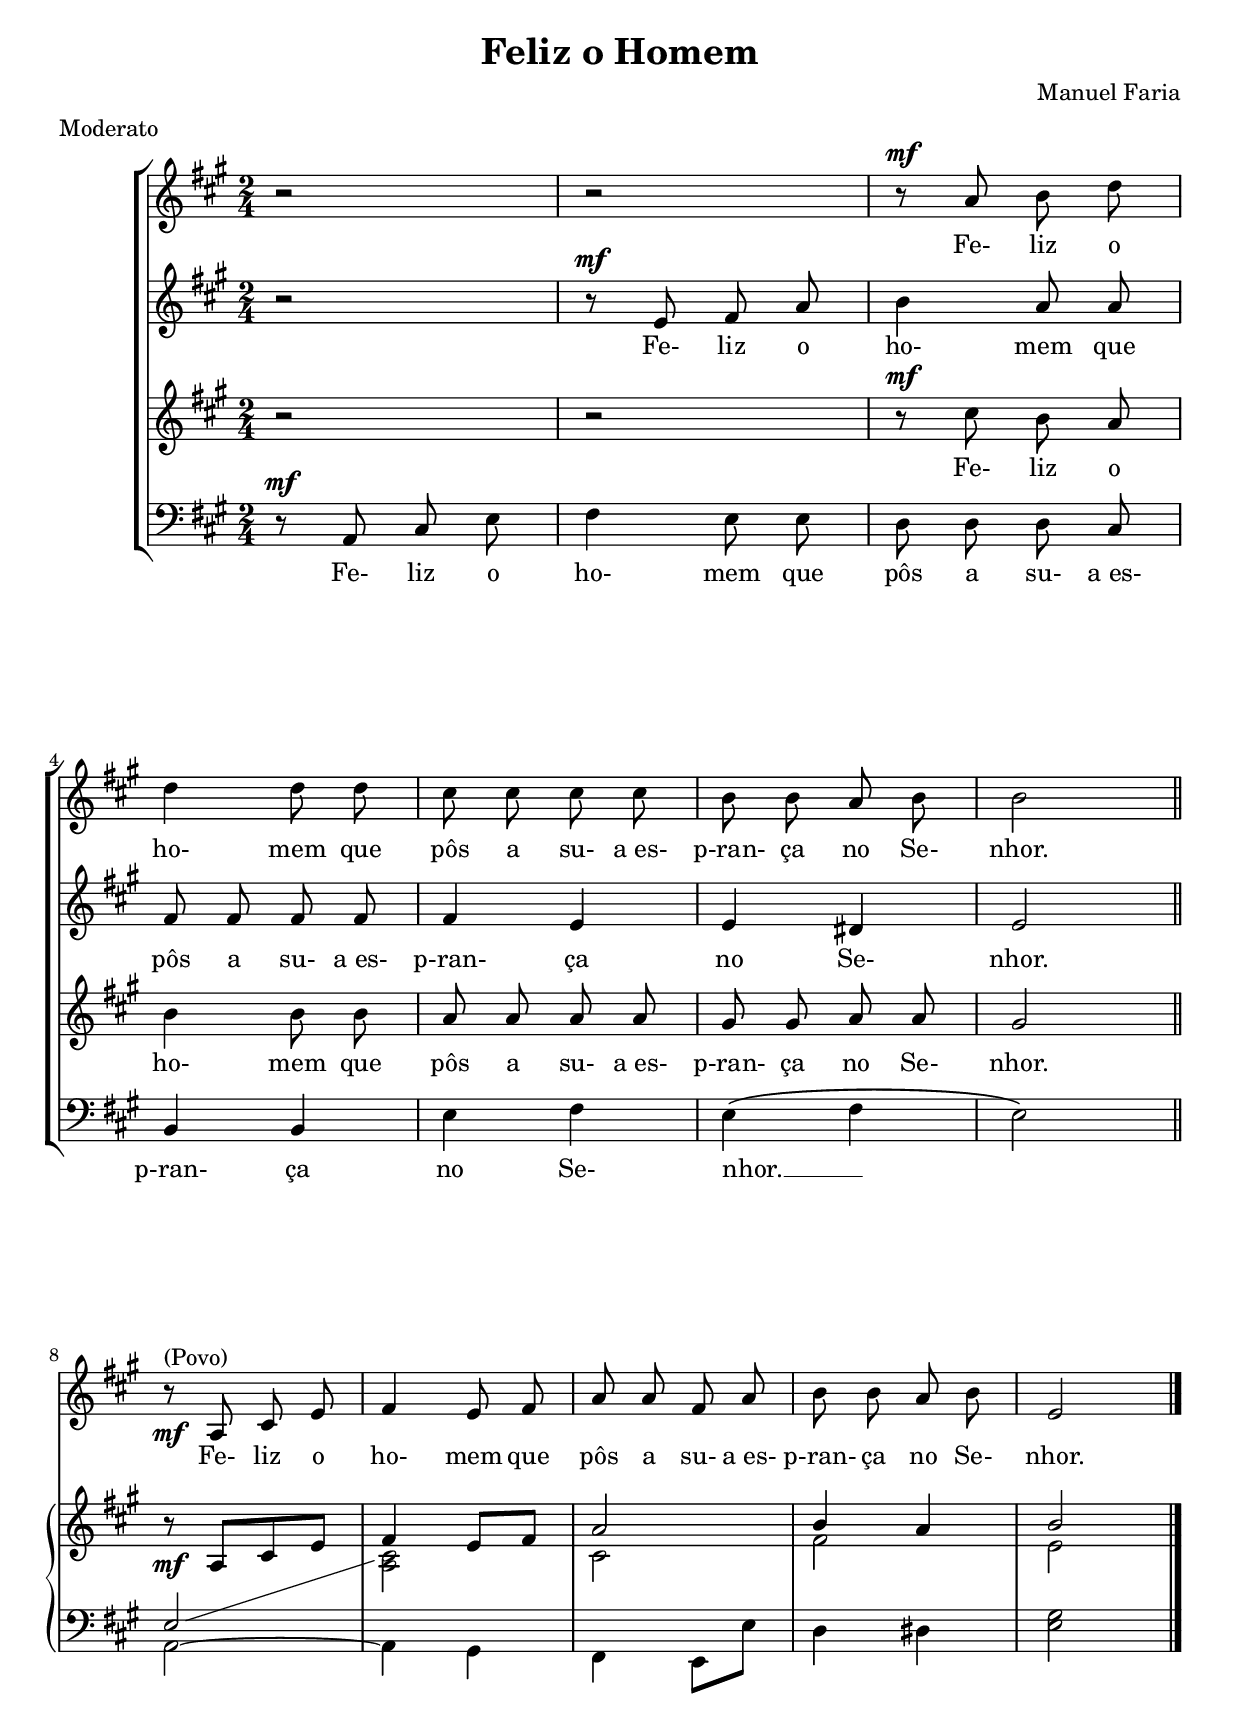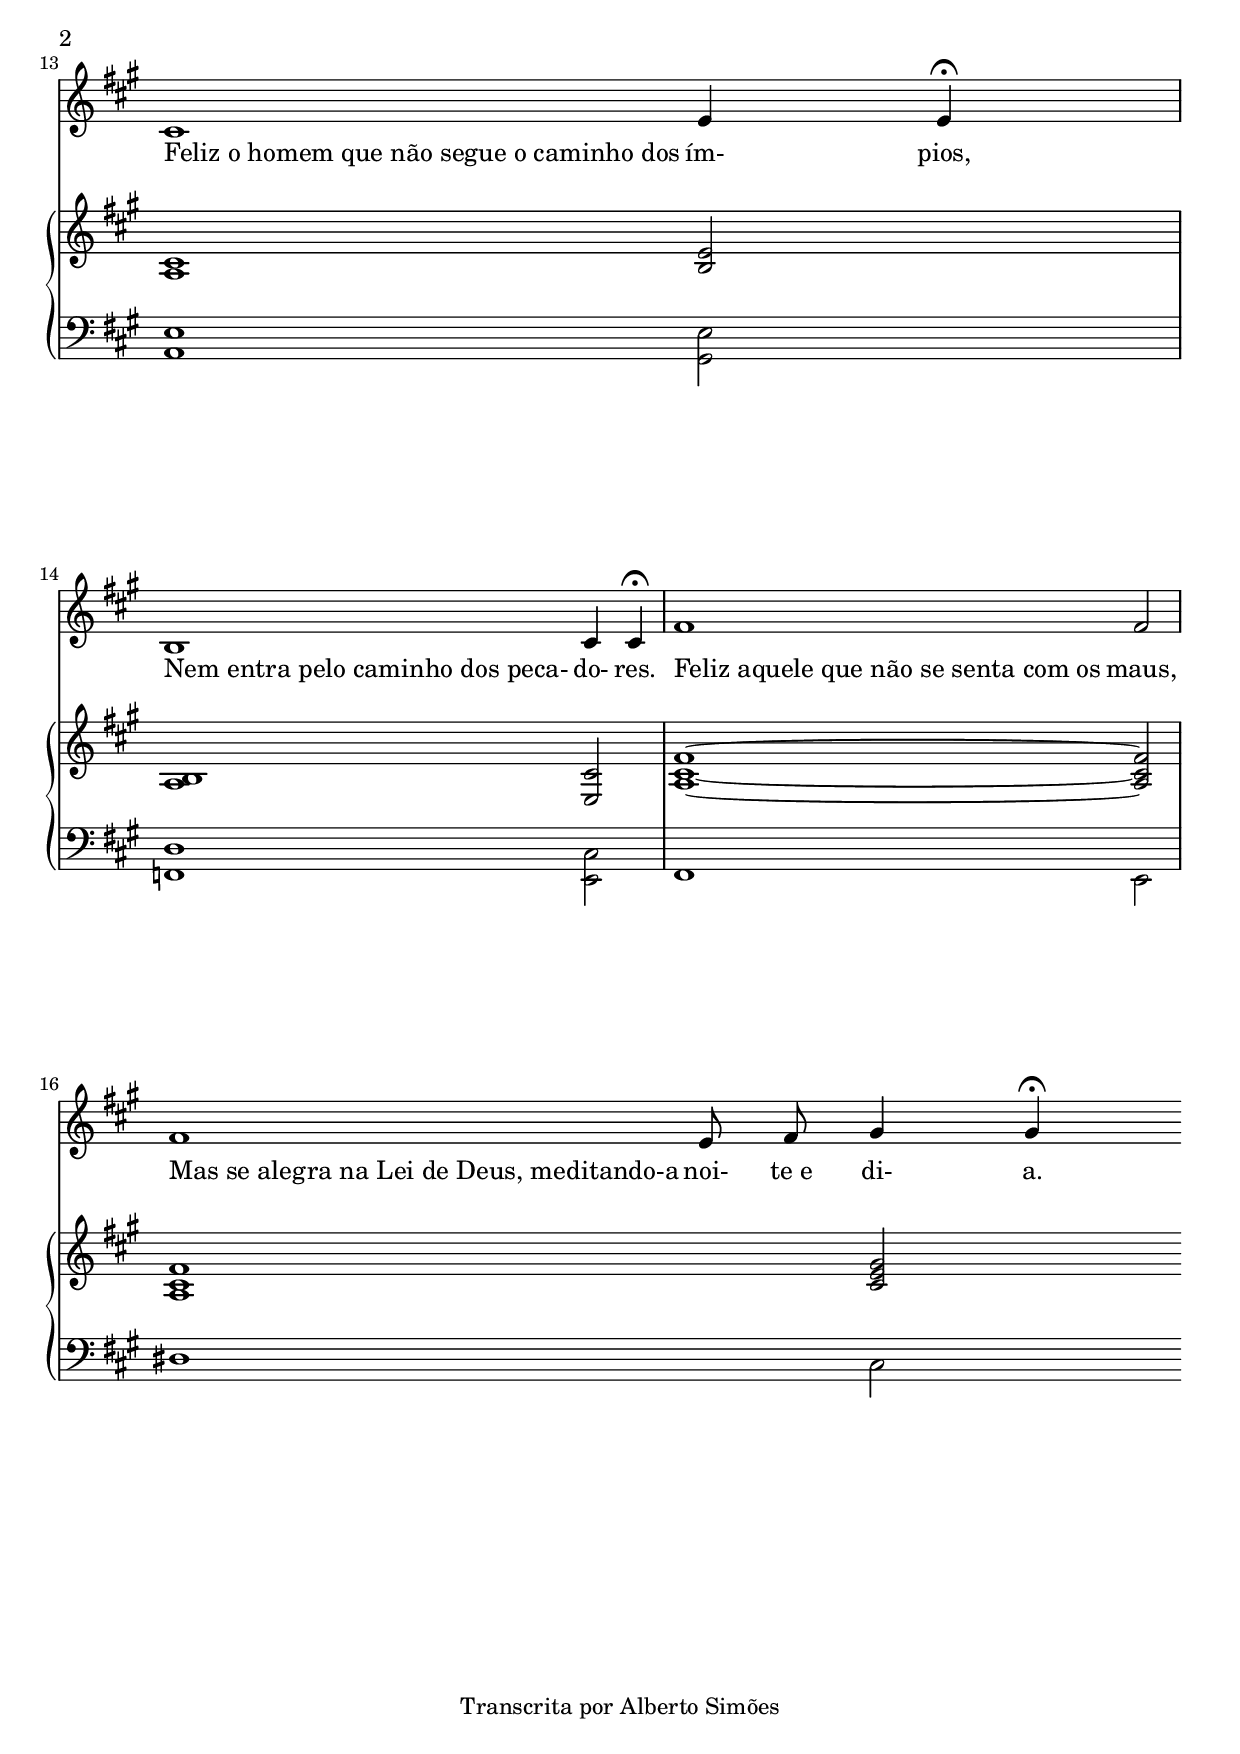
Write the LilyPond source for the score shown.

\version "2.14.0"

\header {
  title = "Feliz o Homem"
  composer = "Manuel Faria"
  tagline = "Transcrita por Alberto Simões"
  meter = "Moderato"
  ocasioes = "misc"
  seccao   = "misc,meditacao"

}


global = {
  \key a \major
  \time 2/4
}

tS = \lyricmode {
  Fe- liz o ho- mem que pôs a su- a_es- p-ran- ça no Se- nhor.
  Fe- liz o ho- mem que pôs a su- a_es- p-ran- ça no Se- nhor.

  \once \override LyricText #'self-alignment-X = #LEFT
  "Feliz o homem que não segue o caminho dos" ím- pios,
  \once \override LyricText #'self-alignment-X = #LEFT
  "Nem entra pelo caminho dos peca-" do- res.
  \once \override LyricText #'self-alignment-X = #LEFT
  "Feliz aquele que não se senta com os" maus,
  \once \override LyricText #'self-alignment-X = #LEFT
  "Mas se alegra na Lei de Deus, meditando-a" noi- te_e di- a.
}


tB = \lyricmode {
  Fe- liz o ho- mem que pôs a su- a_es- p-ran- ça no Se- nhor. __ _
}

vS = \relative c'' {
  \global
  \autoBeamOff
  \clef treble

  r2 r2 r8^\mf a8 b d
  d4 d8 d cis cis cis cis b b a b b2
  \bar "||"
  \break  
  r8^\markup{(Povo)}_\mf a,8 cis e fis4 e8 fis a a fis a b b a b e,2
  \bar "|."
  \break

  \set Score.measureLength = #(ly:make-moment 6 4)
  cis1 e4 e \fermata
  \set Score.measureLength = #(ly:make-moment 6 4)
  b1 cis4 cis \fermata
  \set Score.measureLength = #(ly:make-moment 6 4)
  fis1 fis2 
  \set Score.measureLength = #(ly:make-moment 7 4)
  fis1 e8 fis gis4 gis\fermata \bar ":|"
}

vA = \relative c' {
  \global
  \autoBeamOff
  \clef treble

  r2 r8^\mf e8 fis a b4 a8 a
  fis fis fis fis fis4 e e dis e2
}

vT = \relative c'' {
  \global
  \clef treble
  \autoBeamOff

  r2 r2 r8^\mf cis8 b a
  b4 b8 b a a a a gis gis a a gis2

}

vB = \relative c {
  \global
  \clef bass
  \autoBeamOff

  r8^\mf a8 cis e fis4 e8 e d d d cis
  b4 b e fis e\( fis e2\)
}

upper = \relative c'' {
  \global
  \stemUp
  s2 s2 s2 s2 s2 s2 s2
  r8_\mf a,8[ cis e] fis4 e8[ fis] a2 b4 a b2

  <a, cis>1 <b e>2 <a b>1 <e cis'>2
  <a cis fis>1 ~ <a cis fis>2
  <a cis fis>1 s4 <cis e gis>2
}


middle = \relative c  {
  \global
  \stemUp 
  s2 s2 s2 s2 s2 s2 s2
  \set followVoice = ##t
  e2
  \change Staff=upper
  \stemDown
  <a cis>2 cis2 fis2 e2
}

ignore = \override NoteColumn #'ignore-collision = ##t
notignore = \override NoteColumn #'ignore-collision = ##f

lower = \relative c {
  \clef bass
  \global
  \stemDown
  s2 s2 s2 s2 s2 s2 s2
  a2 ~ a4 gis4 fis4 e8[ e'] d4 dis <e gis>2

  <a, e'>1 <gis e'>2
  <f d'>1 <e cis'>2
  fis1 e2 dis'1 s4 cis2
}


\score {
  <<
    \new ChoirStaff <<
      \new Voice = "S" \vS
      \new Lyrics \lyricsto S \tS
      \new Voice = "A" \vA
      \new Lyrics \lyricsto A \tS
      \new Voice = "T" \vT
      \new Lyrics \lyricsto T \tS
      \new Voice = "B" \vB
      \new Lyrics \lyricsto B \tB
    >>
    \new PianoStaff <<
      \new Staff = upper <<
        \new Voice = "U" \upper
      >>
      \new Staff = lower <<
        \new Voice = "M" \middle
        \new Voice = "L" \lower
      >>
    >>
  >>
  \layout {
    \context {
      \Staff \RemoveEmptyStaves 
      \override VerticalAxisGroup #'remove-first = ##t
    }
  }
  \midi {
    \context {
      \Score
      tempoWholesPerMinute = #(ly:make-moment 84 4)
    }
  }
}


